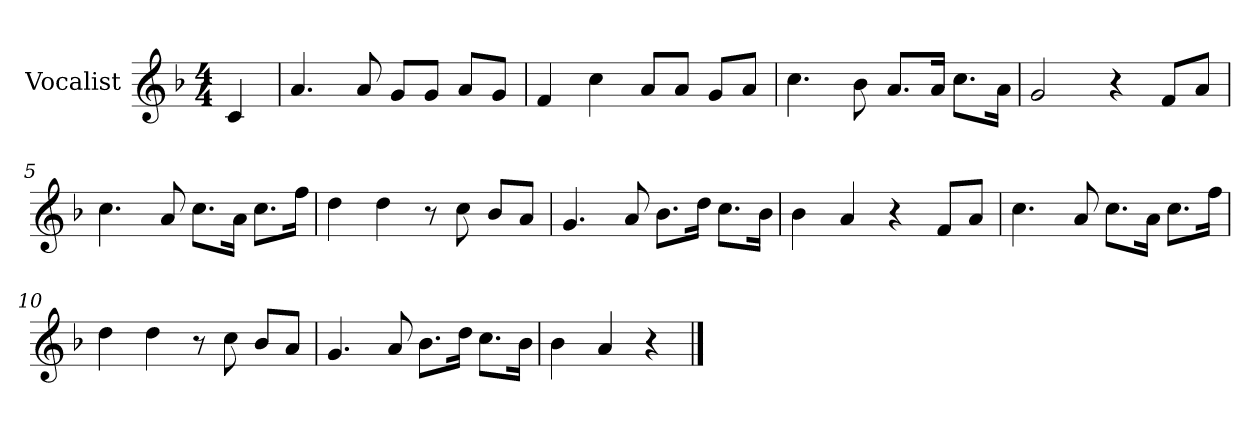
**kern
*part1
*staff1
*I"Vocalist
*k[b-]
*F:
*M4/4
=
4c
=1
4.a
8a
8gL
8gJ
8aL
8gJ
=2
4f
4cc
8aL
8aJ
8gL
8aJ
=3
4.cc
8b-
8.aL
16aJk
8.ccL
16aJk
=4
2g
4r
8fL
8aJ
=5
4.cc
8a
8.ccL
16aJk
8.ccL
16ffJk
=6
4dd
4dd
8r
8cc
8b-L
8aJ
=7
4.g
8a
8.b-L
16ddJk
8.ccL
16b-Jk
=8
4b-
4a
4r
8fL
8aJ
=9
4.cc
8a
8.ccL
16aJk
8.ccL
16ffJk
=10
4dd
4dd
8r
8cc
8b-L
8aJ
=11
4.g
8a
8.b-L
16ddJk
8.ccL
16b-Jk
=12
4b-
4a
4r
==
*-
